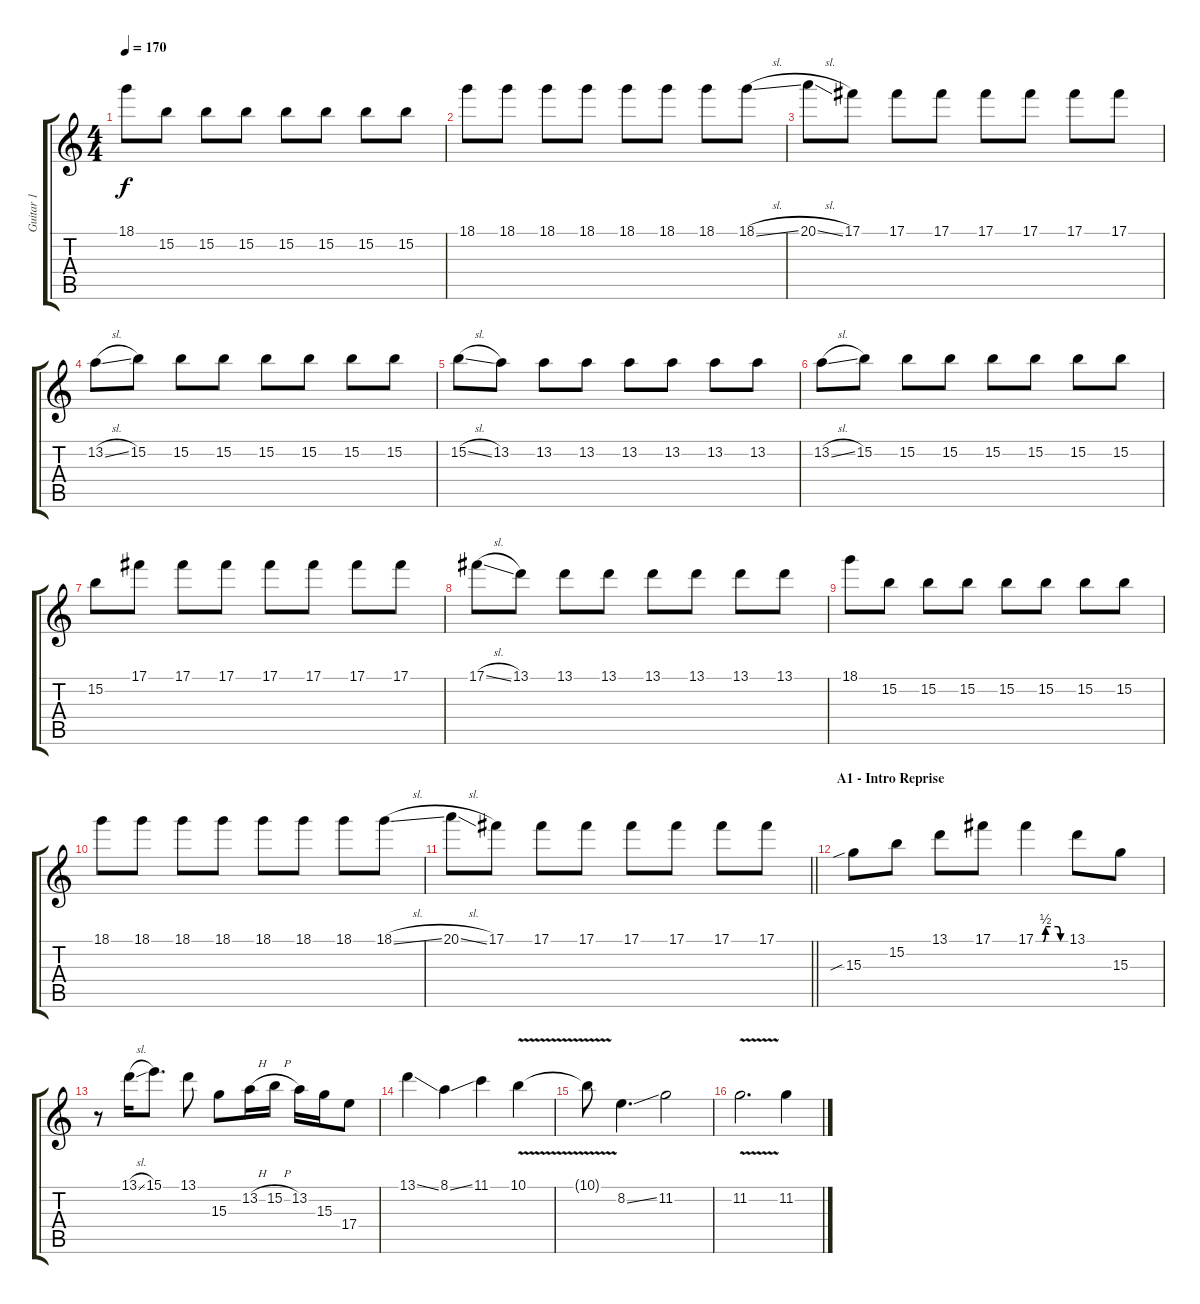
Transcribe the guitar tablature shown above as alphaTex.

\track ("Guitar 1" "Guitar 1") {instrument distortionguitar}
\staff {score tabs}
\tuning (Db4 Ab3 E3 B2 Gb2 B1) {hide}
\ts (4 4)
\tempo 170
\clef g2
\ks c
18.1.8{dy f} 15.2.8 15.2.8 15.2.8 15.2.8 15.2.8 15.2.8 15.2.8 |
18.1.8 18.1.8 18.1.8 18.1.8 18.1.8 18.1.8 18.1.8 18.1{sl}.8 |
20.1{sl}.8 17.1.8 17.1.8 17.1.8 17.1.8 17.1.8 17.1.8 17.1.8 |
13.2{sl}.8 15.2.8 15.2.8 15.2.8 15.2.8 15.2.8 15.2.8 15.2.8 |
15.2{sl}.8 13.2.8 13.2.8 13.2.8 13.2.8 13.2.8 13.2.8 13.2.8 |
13.2{sl}.8 15.2.8 15.2.8 15.2.8 15.2.8 15.2.8 15.2.8 15.2.8 |
15.2.8 17.1.8 17.1.8 17.1.8 17.1.8 17.1.8 17.1.8 17.1.8 |
17.1{sl}.8 13.1.8 13.1.8 13.1.8 13.1.8 13.1.8 13.1.8 13.1.8 |
18.1.8 15.2.8 15.2.8 15.2.8 15.2.8 15.2.8 15.2.8 15.2.8 |
18.1.8 18.1.8 18.1.8 18.1.8 18.1.8 18.1.8 18.1.8 18.1{sl}.8 |
\barLineRight lightlight
20.1{sl}.8 17.1.8 17.1.8 17.1.8 17.1.8 17.1.8 17.1.8 17.1.8 |
\section ("" "A1 - Intro Reprise")
15.3{sib}.8 15.2.8 13.1.8 17.1.8 17.1{be (custom 0 0 10 0 15 0 20 2 30 2 45 2 50 0 60 0)}.4 13.1.8 15.3.8 |
r.8 13.1{sl}.16 15.1.8{d} 13.1.8 15.3.8 13.2{h}.16 15.2{h}.16 13.2.16 15.3.16 17.4.8 |
13.1{ss}.4 8.1{ss}.4 11.1.4 10.1{v}.4 |
10.1{t}.8 8.2{ss}.4{d} 11.2.2 |
11.2{v}.2{d} 11.2{ss}.4
